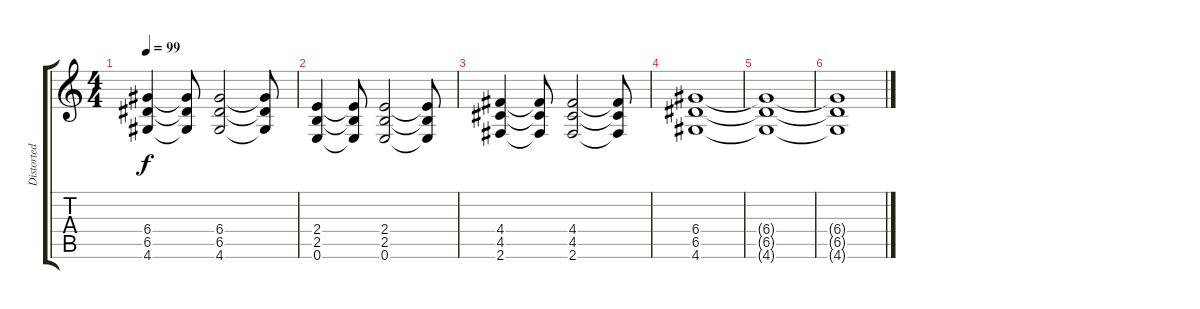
\track ("Distorted 2" "Distorted ") {instrument distortionguitar}
\staff {score tabs}
\tuning (E4 B3 G3 D3 A2 E2) {hide}
\ts (4 4)
\tempo 99
\clef g2
\ks c
(6.4 6.5 4.6).4{dy f} (6.4{t} 6.5{t} 4.6{t}).8 (6.4 6.5 4.6).2 (6.4{t} 6.5{t} 4.6{t}).8 |
(2.4 2.5 0.6).4 (2.4{t} 2.5{t} 0.6{t}).8 (2.4 2.5 0.6).2 (2.4{t} 2.5{t} 0.6{t}).8 |
(4.4 4.5 2.6).4 (4.4{t} 4.5{t} 2.6{t}).8 (4.4 4.5 2.6).2 (4.4{t} 4.5{t} 2.6{t}).8 |
(6.4 6.5 4.6).1 |
(6.4{t} 6.5{t} 4.6{t}).1 |
(6.4{t} 6.5{t} 4.6{t}).1
